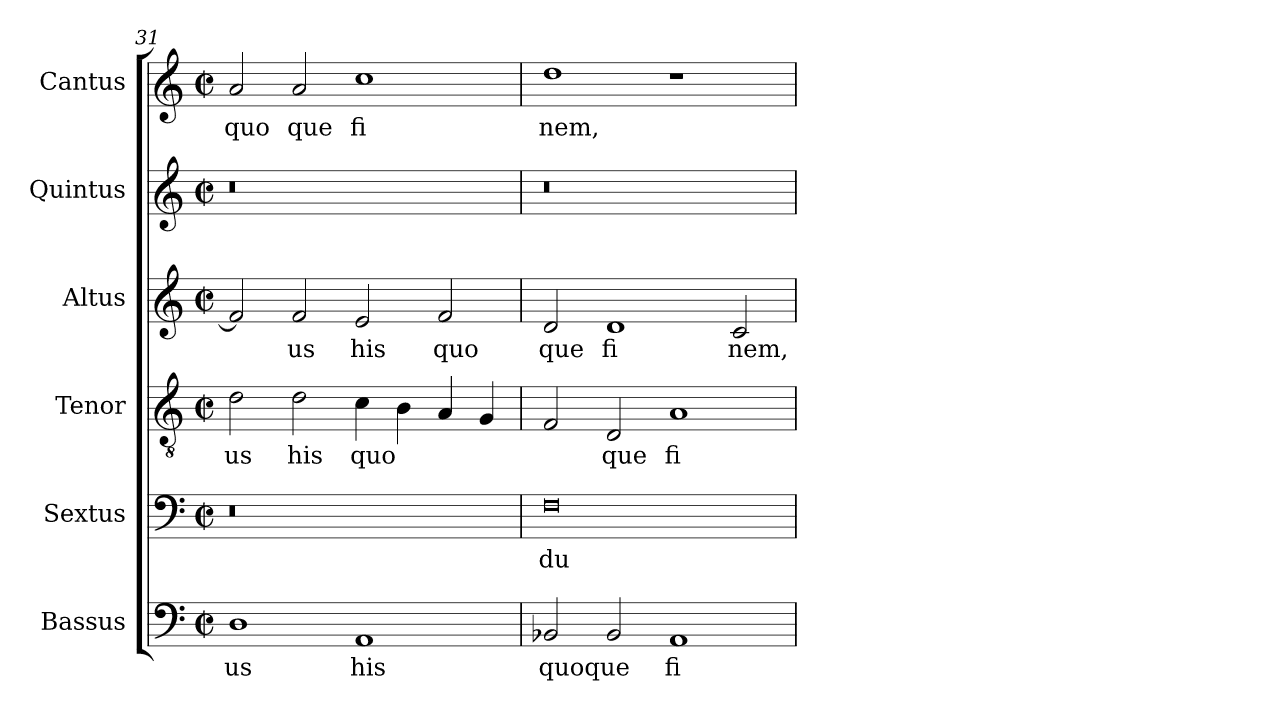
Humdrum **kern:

**kern	**text	**kern	**text	**kern	**text	**kern	**text	**kern	**kern	**text
*part6	*part6	*part5	*part5	*part4	*part4	*part3	*part3	*part2	*part1	*part1
*staff6	*staff6	*staff5	*staff5	*staff4	*staff4	*staff3	*staff3	*staff2	*staff1	*staff1
*I"Bassus	*	*I"Sextus	*	*I"Tenor	*	*I"Altus	*	*I"Quintus	*I"Cantus	*
*clefF4	*	*clefF4	*	*clefGv2	*	*clefG2	*	*clefG2	*clefG2	*
*k[]	*	*k[]	*	*k[]	*	*k[]	*	*k[]	*k[]	*
*C:	*	*C:	*	*C:	*	*C:	*	*C:	*C:	*
*M2/2	*	*M2/2	*	*M2/2	*	*M2/2	*	*M2/2	*M2/2	*
*met(c|)	*	*met(c|)	*	*met(c|)	*	*met(c|)	*	*met(c|)	*met(c|)	*
=31	=31	=31	=31	=31	=31	=31	=31	=31	=31	=31
!	!LO:LY:b:cj	!	!	!	!LO:LY:b:cj	!	!LO:LY:b:cj	!	!	!LO:LY:b:cj
1D	-us	0r	.	2d\	-us	2f/]	.	0r	2a/	quo
!	!	!	!	!	!LO:LY:b:cj	!	!LO:LY:b:cj	!	!	!LO:LY:b:cj
.	.	.	.	2d\	his	2f/	us	.	2a/	que
!	!LO:LY:b:cj	!	!	!	!LO:LY:b:cj	!	!LO:LY:b:cj	!	!	!LO:LY:b:cj
1AA	his	.	.	4c\	quo-	2e/	his	.	1cc	fi
!	!	!	!	!	!LO:LY:b:cj	!	!	!	!	!
.	.	.	.	4B\	--	.	.	.	.	.
!	!	!	!	!	!LO:LY:b:cj	!	!LO:LY:b:cj	!	!	!
.	.	.	.	4A/	--	2f/	quo	.	.	.
!	!	!	!	!	!LO:LY:b:cj	!	!	!	!	!
.	.	.	.	4G/	--	.	.	.	.	.
=32	=32	=32	=32	=32	=32	=32	=32	=32	=32	=32
!	!LO:LY:b:cj	!	!LO:LY:b:cj	!	!LO:LY:b:cj	!	!LO:LY:b:cj	!	!	!LO:LY:b:cj
2BB-X/	quoque	0F	du	2F/	--	2d/	que	0r	1dd	nem,
!	!LO:LY:b:cj	!	!	!	!LO:LY:b:cj	!	!LO:LY:b:cj	!	!	!
2BB-/	.	.	.	2D/	-que	1d	fi	.	.	.
!	!LO:LY:b:cj	!	!	!	!LO:LY:b:cj	!	!	!	!	!
1AA	fi-	.	.	1A	fi-	.	.	.	1r	.
!	!	!	!	!	!	!	!LO:LY:b:cj	!	!	!
.	.	.	.	.	.	2c/	nem,	.	.	.
=	=	=	=	=	=	=	=	=	=	=
*-	*-	*-	*-	*-	*-	*-	*-	*-	*-	*-
